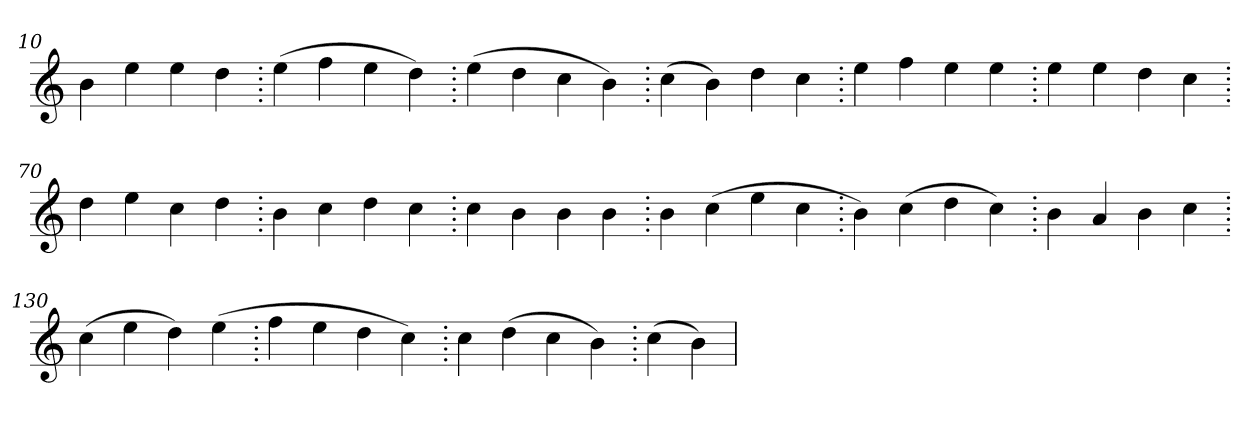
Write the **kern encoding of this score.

**kern
*part1
*staff1
*clefG2
=10.
4b
4ee
4ee
4dd
=20.
(>4ee
4ff
4ee
4dd)
=30.
(>4ee
4dd
4cc
4b)
=40.
(>4cc
4b)
4dd
4cc
=50.
4ee
4ff
4ee
4ee
=60.
4ee
4ee
4dd
4cc
=70.
4dd
4ee
4cc
4dd
=80.
4b
4cc
4dd
4cc
=90.
4cc
4b
4b
4b
=100.
4b
(>4cc
4ee
4cc
=110.
4b)
(>4cc
4dd
4cc)
=120.
4b
4a
4b
4cc
=130.
(>4cc
4ee
4dd)
(>4ee
=140.
4ff
4ee
4dd
4cc)
=150.
4cc
(>4dd
4cc
4b)
=160.
(>4cc
4b)
=
*-
